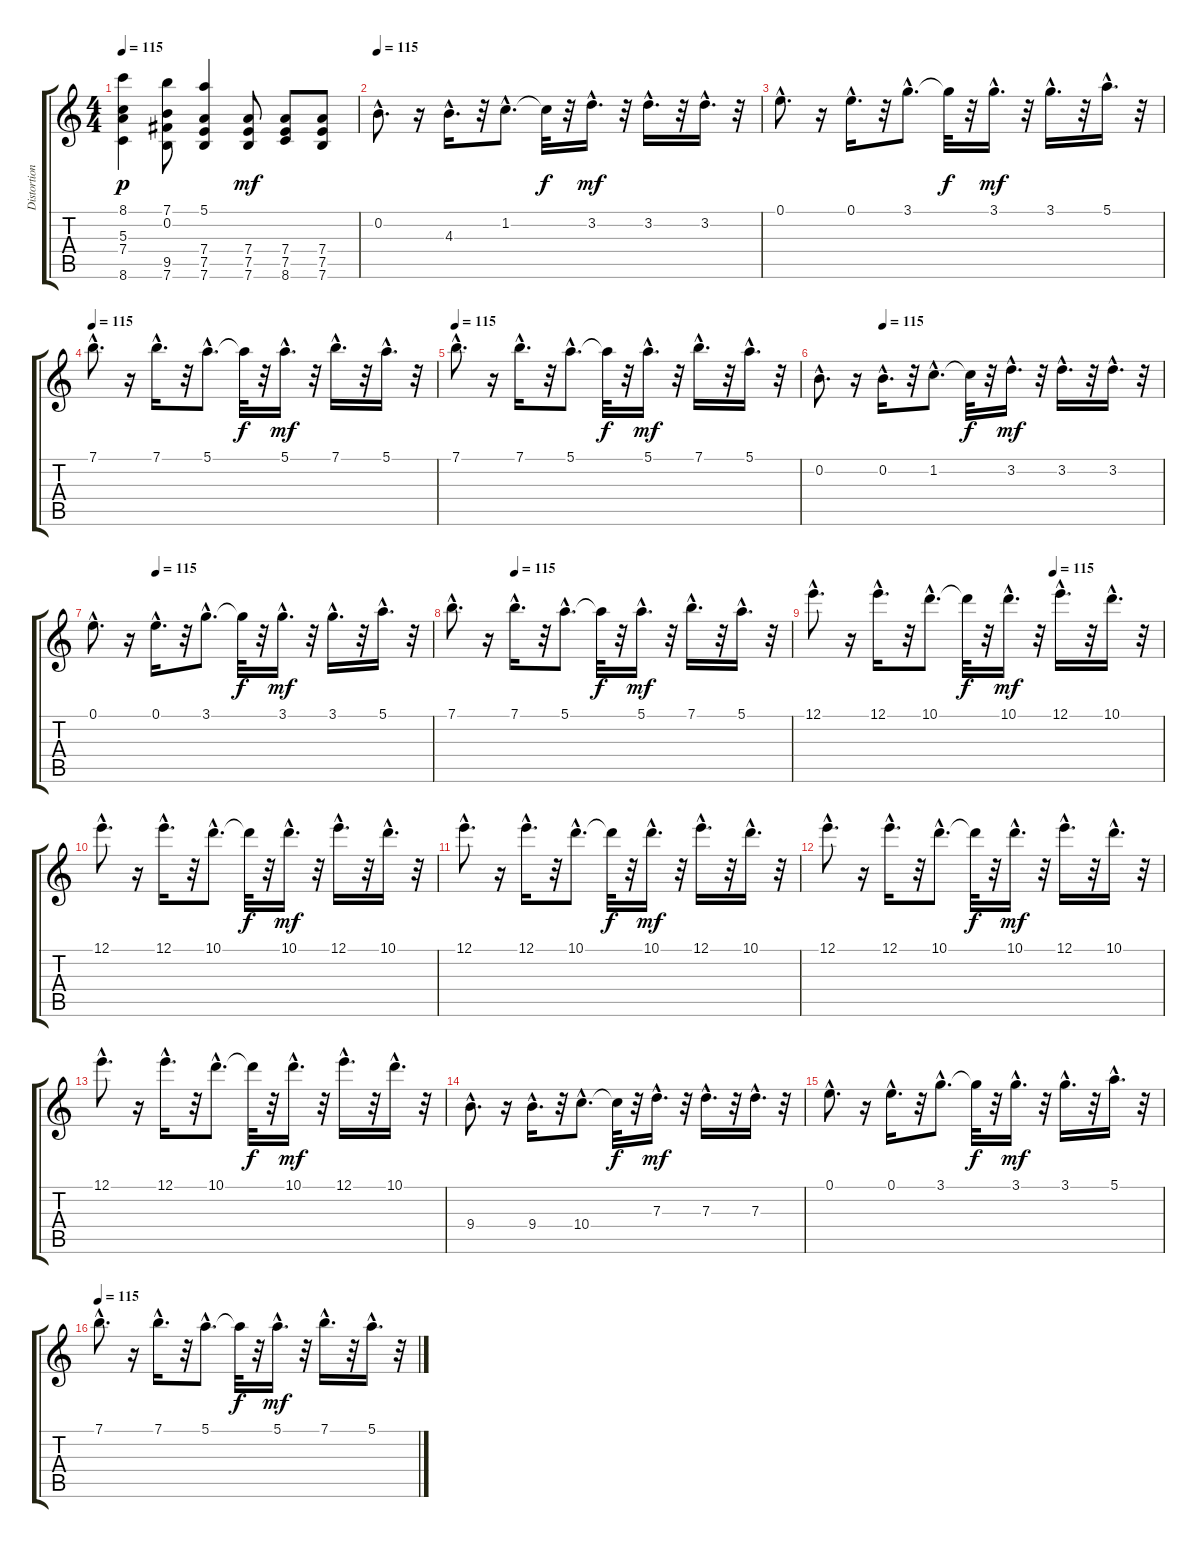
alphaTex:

\track ("Distortion" "Distortion") {instrument distortionguitar}
\staff {score tabs}
\tuning (E4 B3 G3 D3 A2 E2) {hide}
\ts (4 4)
\tempo 115
\clef g2
\ks c
(8.1 5.3 7.4 8.6).4{dy p} (7.1 0.2 9.5 7.6).8 (5.1 7.4 7.5 7.6).4 (7.4 7.5 7.6).8{dy mf} (7.4 7.5 8.6).8 (7.4 7.5 7.6).8 |
\tempo 115
0.2{hac}.8{d} r.16 4.3{hac}.16{d} r.32 1.2{hac}.8{d} 1.2{t}.32{dy f} r.32 3.2{hac}.16{d dy mf} r.32 3.2{hac}.16{d} r.32 3.2{hac}.16{d} r.32 |
0.1{hac}.8{d} r.16 0.1{hac}.16{d} r.32 3.1{hac}.8{d} 3.1{t}.32{dy f} r.32 3.1{hac}.16{d dy mf} r.32 3.1{hac}.16{d} r.32 5.1{hac}.16{d} r.32 |
\tempo 115
7.1{hac}.8{d} r.16 7.1{hac}.16{d} r.32 5.1{hac}.8{d} 5.1{t}.32{dy f} r.32 5.1{hac}.16{d dy mf} r.32 7.1{hac}.16{d} r.32 5.1{hac}.16{d} r.32 |
\tempo 115
7.1{hac}.8{d} r.16 7.1{hac}.16{d} r.32 5.1{hac}.8{d} 5.1{t}.32{dy f} r.32 5.1{hac}.16{d dy mf} r.32 7.1{hac}.16{d} r.32 5.1{hac}.16{d} r.32 |
\tempo (115 0.1875)
0.2{hac}.8{d} r.16 0.2{hac}.16{d} r.32 1.2{hac}.8{d} 1.2{t}.32{dy f} r.32 3.2{hac}.16{d dy mf} r.32 3.2{hac}.16{d} r.32 3.2{hac}.16{d} r.32 |
\tempo (115 0.1875)
0.1{hac}.8{d} r.16 0.1{hac}.16{d} r.32 3.1{hac}.8{d} 3.1{t}.32{dy f} r.32 3.1{hac}.16{d dy mf} r.32 3.1{hac}.16{d} r.32 5.1{hac}.16{d} r.32 |
\tempo (115 0.1875)
7.1{hac}.8{d} r.16 7.1{hac}.16{d} r.32 5.1{hac}.8{d} 5.1{t}.32{dy f} r.32 5.1{hac}.16{d dy mf} r.32 7.1{hac}.16{d} r.32 5.1{hac}.16{d} r.32 |
\tempo (115 0.6875)
12.1{hac}.8{d} r.16 12.1{hac}.16{d} r.32 10.1{hac}.8{d} 10.1{t}.32{dy f} r.32 10.1{hac}.16{d dy mf} r.32 12.1{hac}.16{d} r.32 10.1{hac}.16{d} r.32 |
12.1{hac}.8{d} r.16 12.1{hac}.16{d} r.32 10.1{hac}.8{d} 10.1{t}.32{dy f} r.32 10.1{hac}.16{d dy mf} r.32 12.1{hac}.16{d} r.32 10.1{hac}.16{d} r.32 |
12.1{hac}.8{d} r.16 12.1{hac}.16{d} r.32 10.1{hac}.8{d} 10.1{t}.32{dy f} r.32 10.1{hac}.16{d dy mf} r.32 12.1{hac}.16{d} r.32 10.1{hac}.16{d} r.32 |
12.1{hac}.8{d} r.16 12.1{hac}.16{d} r.32 10.1{hac}.8{d} 10.1{t}.32{dy f} r.32 10.1{hac}.16{d dy mf} r.32 12.1{hac}.16{d} r.32 10.1{hac}.16{d} r.32 |
12.1{hac}.8{d} r.16 12.1{hac}.16{d} r.32 10.1{hac}.8{d} 10.1{t}.32{dy f} r.32 10.1{hac}.16{d dy mf} r.32 12.1{hac}.16{d} r.32 10.1{hac}.16{d} r.32 |
9.4{hac}.8{d} r.16 9.4{hac}.16{d} r.32 10.4{hac}.8{d} 10.4{t}.32{dy f} r.32 7.3{hac}.16{d dy mf} r.32 7.3{hac}.16{d} r.32 7.3{hac}.16{d} r.32 |
0.1{hac}.8{d} r.16 0.1{hac}.16{d} r.32 3.1{hac}.8{d} 3.1{t}.32{dy f} r.32 3.1{hac}.16{d dy mf} r.32 3.1{hac}.16{d} r.32 5.1{hac}.16{d} r.32 |
\tempo 115
7.1{hac}.8{d} r.16 7.1{hac}.16{d} r.32 5.1{hac}.8{d} 5.1{t}.32{dy f} r.32 5.1{hac}.16{d dy mf} r.32 7.1{hac}.16{d} r.32 5.1{hac}.16{d} r.32
